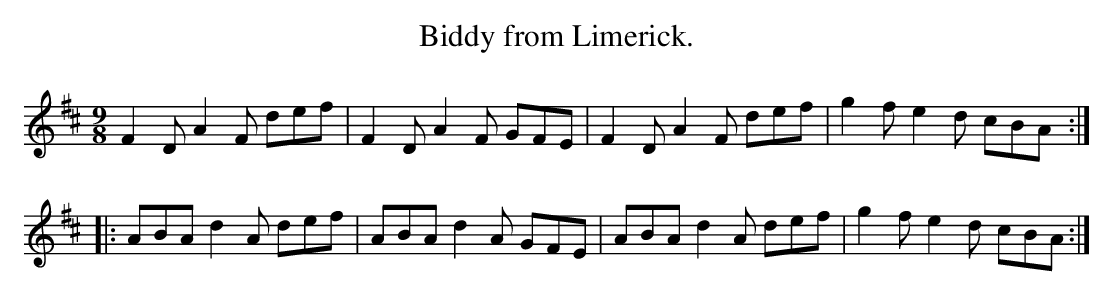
X:1
T: Biddy from Limerick.
M: 9/8
K: D
F2 D A2 F def|F2 D A2 F GFE|F2 D A2 F def|g2 f e2 d cBA:|
|:ABA d2 A def|ABA d2 A GFE|ABA d2 A def|g2 f e2 d cBA:|
